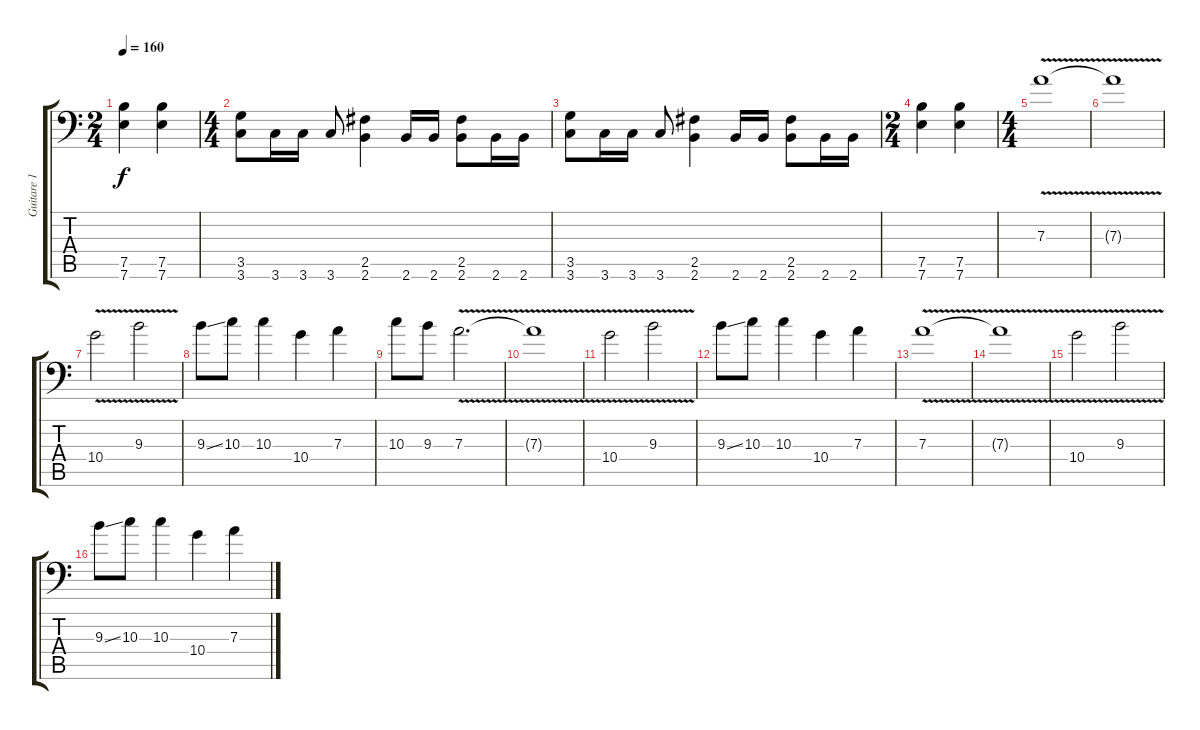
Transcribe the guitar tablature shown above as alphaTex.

\track ("Guitare 1" "Guitare 1") {instrument distortionguitar}
\staff {score tabs}
\tuning (B3 Gb3 D3 A2 E2 A1) {hide}
\ts (2 4)
\tempo 160
\clef f4
\ks c
(7.5 7.6).4{dy f} (7.5 7.6).4 |
\ts (4 4)
(3.5 3.6).8 3.6.16 3.6.16 3.6.8 (2.5 2.6).4 2.6.16 2.6.16 (2.5 2.6).8 2.6.16 2.6.16 |
(3.5 3.6).8 3.6.16 3.6.16 3.6.8 (2.5 2.6).4 2.6.16 2.6.16 (2.5 2.6).8 2.6.16 2.6.16 |
\ts (2 4)
(7.5 7.6).4 (7.5 7.6).4 |
\ts (4 4)
7.3{v}.1 |
7.3{t}.1 |
10.4{v}.2 9.3{v}.2 |
9.3{ss}.8 10.3.8 10.3.4 10.4.4 7.3.4 |
10.3.8 9.3.8 7.3{v}.2{d} |
7.3{t}.1 |
10.4{v}.2 9.3{v}.2 |
9.3{ss}.8 10.3.8 10.3.4 10.4.4 7.3.4 |
7.3{v}.1 |
7.3{t}.1 |
10.4{v}.2 9.3{v}.2 |
9.3{ss}.8 10.3.8 10.3.4 10.4.4 7.3.4
